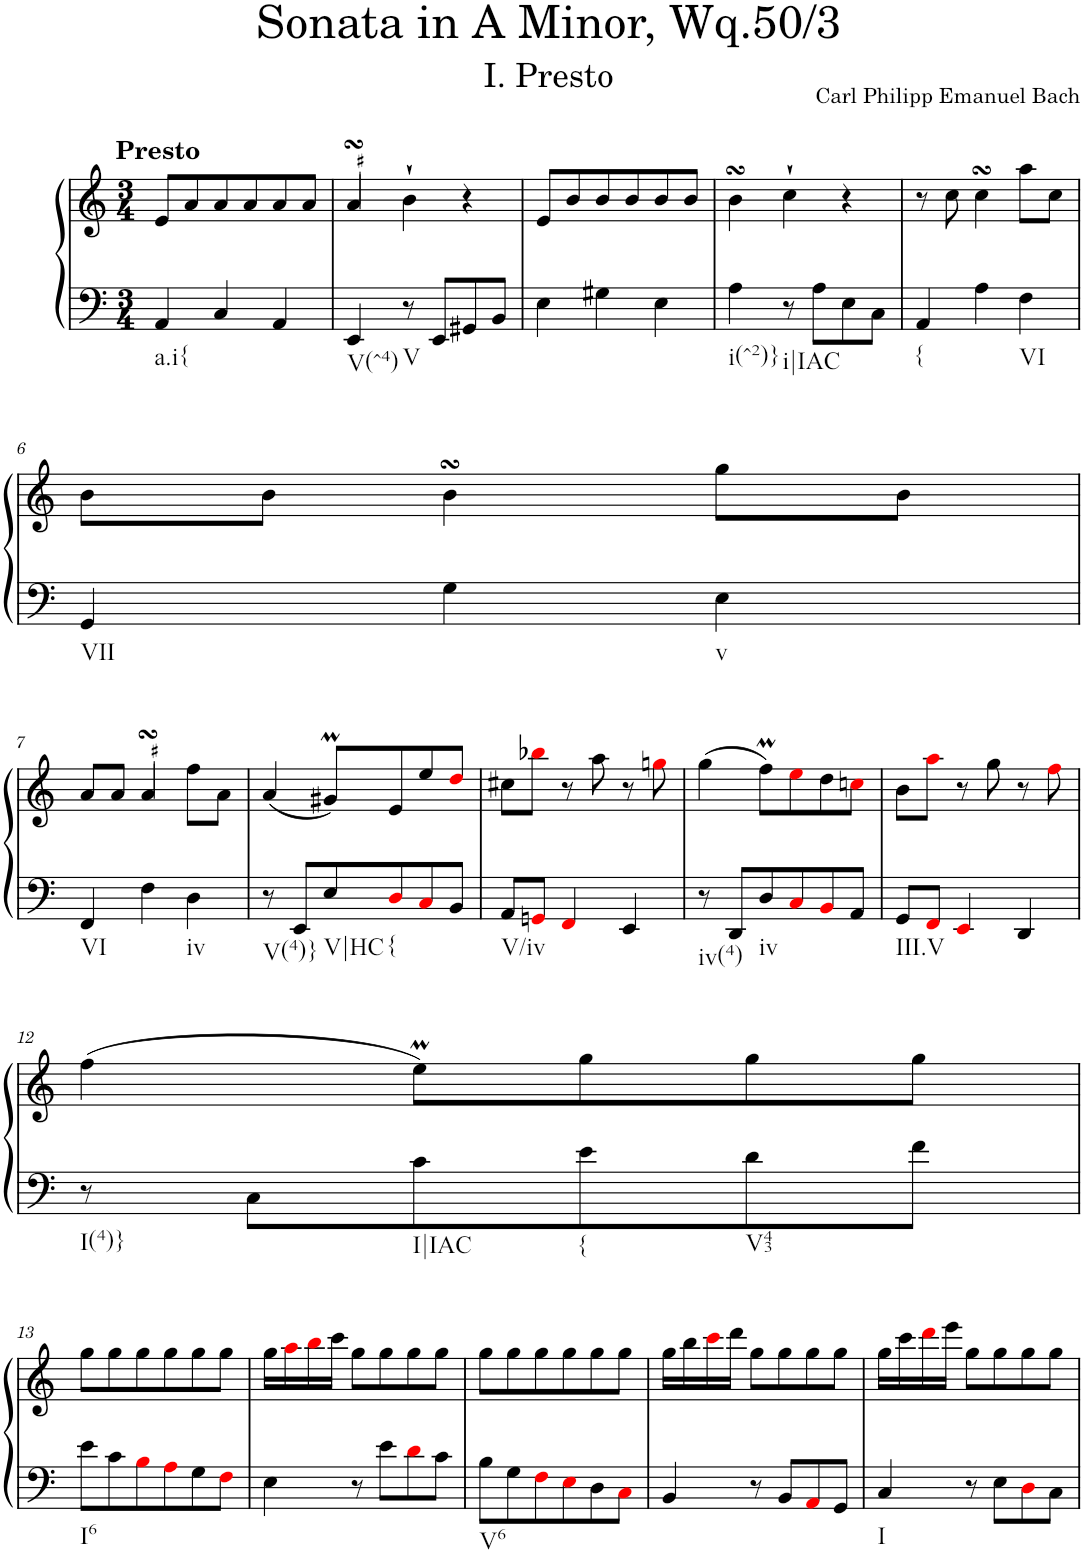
**kern	**kern
*part1	*part1
*staff2	*staff1
*I"Harpsichord	*
*I'Hch.	*
*clefF4	*clefG2
*k[]	*k[]
*M3/4	*M3/4
=1	=1
!	!LO:TX:a:B:t=Presto
!LO:TX:b:t=a.i{	!
4AA/	8e/L
.	8a/
4C/	8a/
.	8a/
4AA/	8a/
.	8a/J
=2	=2
*	*^
!LO:TX:b:t=V(^4)	!	!
4EE/	4asSSS/	4g#X!/
!LO:TX:b:t=V	!	!
8r	4b`\	2ryy
8EE/L	.	.
8GG#X/	4r	.
8BB/J	.	.
*	*v	*v
=3	=3
4E\	8e/L
.	8b/
4G#X\	8b/
.	8b/
4E\	8b/
.	8b/J
=4	=4
!LO:TX:b:t=i(^2)}	!
4A\	4bsSsS\
!LO:TX:b:t=i|IAC	!
8r	4cc`\
8A\L	.
8E\	4r
8C\J	.
=5	=5
!LO:TX:b:t={	!
4AA/	8r
.	8cc\
4A\	4ccsSSs\
!LO:TX:b:t=VI	!
4F\	8aa\L
.	8cc\J
!!LO:LB:g=z
=6	=6
!LO:TX:b:t=VII	!
4GG/	8b\L
.	8b\J
4G\	4bsSsS\
!LO:TX:b:t=v	!
4E\	8gg\L
.	8b\J
!!LO:LB:g=z
=7	=7
*	*^
!LO:TX:b:t=VI	!	!
4FF/	8a/L	4ryy
.	8a/J	.
4F\	4asSSS/	4g#X!i/
!LO:TX:b:t=iv	!	!
4D\	8ff\L	4ryy
.	8a\J	.
*	*v	*v
=8	=8
!LO:TX:b:t=V(4)}	!
8r	(<4a/
8EE/L	.
!LO:TX:b:t=V|HC	!
8E/	8g#Xm/L)
!LO:TX:b:t={	!
8Di/	8e/
8Ci/	8ee/
8BB/J	8ddi/J
=9	=9
!LO:TX:b:t=V/iv	!
8AA/L	8cc#X\L
8GGni/J	8bb-Xi\J
4FFi/	8r
.	8aa\
4EE/	8r
.	8ggni\
=10	=10
!LO:TX:b:t=iv(4)	!
8r	(>4gg\
8DD/L	.
!LO:TX:b:t=iv	!
8D/	8ffM\L)
8Ci/	8eei\
8BBi/	8dd\
8AA/J	8ccni\J
=11	=11
!LO:TX:b:t=III.V	!
8GG/L	8b\L
8FFi/J	8aai\J
4EEi/	8r
.	8gg\
4DD/	8r
.	8ffi\
!!LO:LB:g=z
=12	=12
!LO:TX:b:t=I(4)}	!
8r	(>4ff\
8C\L	.
!LO:TX:b:t=I|IAC	!
8c\	8eem\L)
!LO:TX:b:t={	!
8e\	8gg\
!LO:TX:b:t=V43	!
8d\	8gg\
8f\J	8gg\J
!!LO:LB:g=z
=13	=13
!LO:TX:b:t=I6	!
8e\L	8gg\L
8c\	8gg\
8Bi\	8gg\
8Ai\	8gg\
8G\	8gg\
8Fi\J	8gg\J
=14	=14
4E\	16gg\LL
.	16aai\
.	16bbi\
.	16ccc\JJ
8r	8gg\L
8e\L	8gg\
8di\	8gg\
8c\J	8gg\J
=15	=15
!LO:TX:b:t=V6	!
8B\L	8gg\L
8G\	8gg\
8Fi\	8gg\
8Ei\	8gg\
8D\	8gg\
8Ci\J	8gg\J
=16	=16
4BB/	16gg\LL
.	16bb\
.	16ccci\
.	16ddd\JJ
8r	8gg\L
8BB/L	8gg\
8AAi/	8gg\
8GG/J	8gg\J
=17	=17
!LO:TX:b:t=I	!
4C/	16gg\LL
.	16ccc\
.	16dddi\
.	16eee\JJ
8r	8gg\L
8E\L	8gg\
8Di\	8gg\
8C\J	8gg\J
=	=
*-	*-
